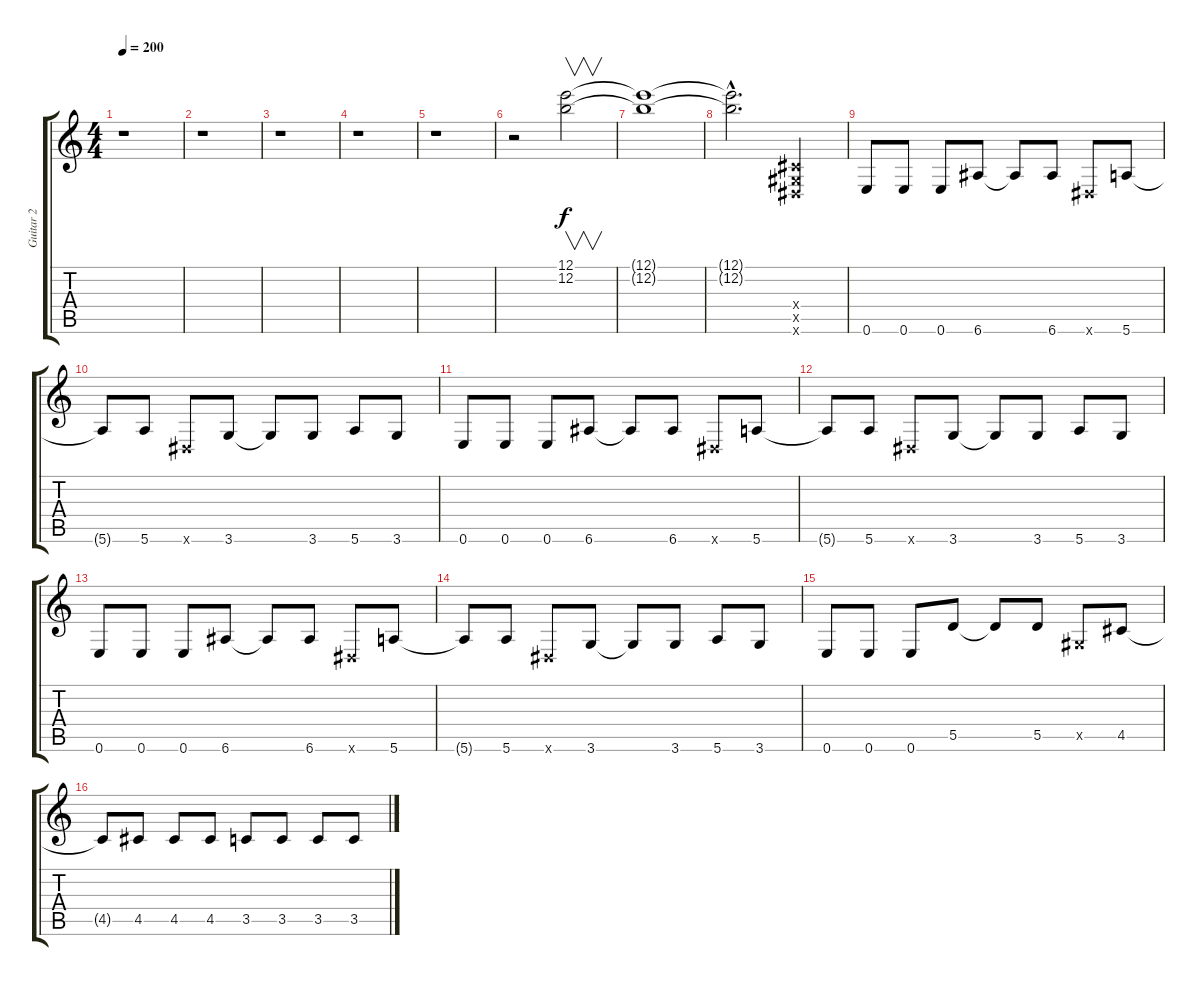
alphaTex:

\track ("Guitar 2" "Guitar 2") {instrument distortionguitar}
\staff {score tabs}
\tuning (E4 B3 G3 D3 A2 E2) {hide}
\ts (4 4)
\tempo 200
\clef g2
\ks c
r.1{dy f} |
r.1 |
r.1 |
r.1 |
r.1 |
r.2 (12.1 12.2).2{v} |
(12.1{t} 12.2{t}).1 |
(12.1{hac t} 12.2{hac t}).2{d} (-1.4{x} -1.5{x} -1.6{x}).4 |
0.6.8 0.6.8 0.6.8 6.6.8 6.6{t}.8 6.6.8 -1.6{x}.8 5.6.8 |
5.6{t}.8 5.6.8 -1.6{x}.8 3.6.8 3.6{t}.8 3.6.8 5.6.8 3.6.8 |
0.6.8 0.6.8 0.6.8 6.6.8 6.6{t}.8 6.6.8 -1.6{x}.8 5.6.8 |
5.6{t}.8 5.6.8 -1.6{x}.8 3.6.8 3.6{t}.8 3.6.8 5.6.8 3.6.8 |
0.6.8 0.6.8 0.6.8 6.6.8 6.6{t}.8 6.6.8 -1.6{x}.8 5.6.8 |
5.6{t}.8 5.6.8 -1.6{x}.8 3.6.8 3.6{t}.8 3.6.8 5.6.8 3.6.8 |
0.6.8 0.6.8 0.6.8 5.5.8 5.5{t}.8 5.5.8 -1.5{x}.8 4.5.8 |
4.5{t}.8 4.5.8 4.5.8 4.5.8 3.5.8 3.5.8 3.5.8 3.5.8
